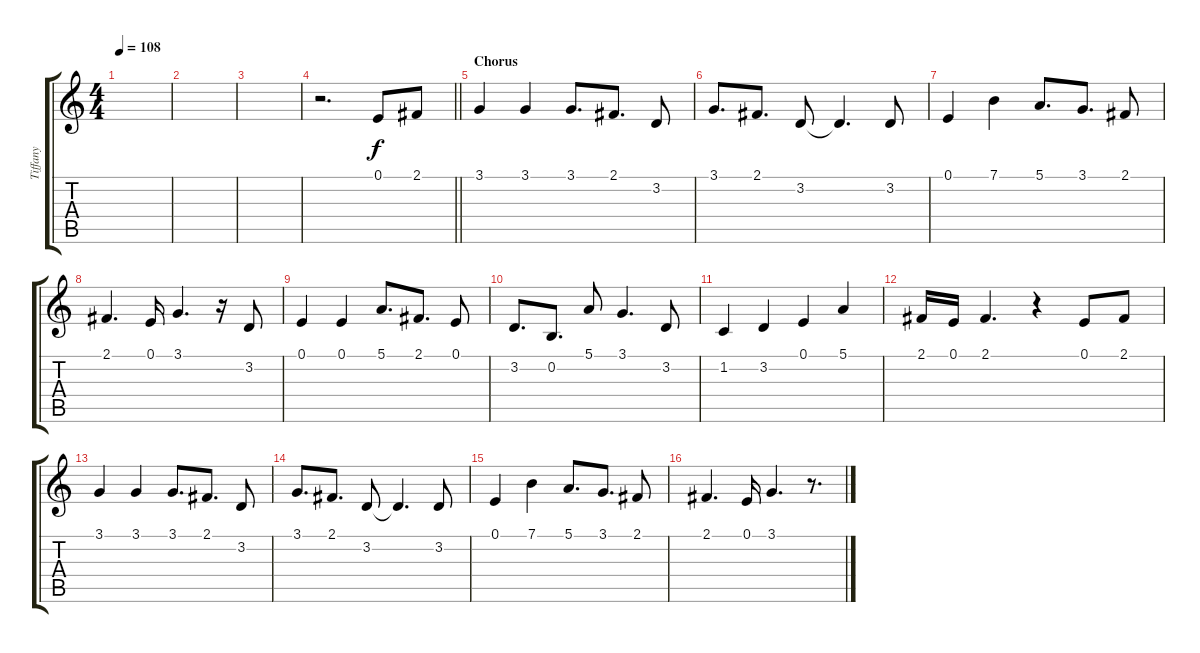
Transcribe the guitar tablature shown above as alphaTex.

\track ("Tiffany" "Tiffany") {instrument sopranosax}
\staff {score tabs}
\tuning (E4 B3 G3 D3 A2 E2) {hide}
\ts (4 4)
\tempo 108
\clef g2
\ks c
|
|
|
\barLineRight lightlight
r.2{d volume 8} 0.1.8 2.1.8 |
\section ("" "Chorus")
3.1.4 3.1.4 3.1.8{d} 2.1.8{d} 3.2.8 |
3.1.8{d} 2.1.8{d} 3.2.8 3.2{t}.4{d} 3.2.8 |
0.1.4 7.1.4 5.1.8{d} 3.1.8{d} 2.1.8 |
2.1.4{d} 0.1.16 3.1.4{d} r.16 3.2.8 |
0.1.4 0.1.4 5.1.8{d} 2.1.8{d} 0.1.8 |
3.2.8{d} 0.2.8{d} 5.1.8 3.1.4{d} 3.2.8 |
1.2.4 3.2.4 0.1.4 5.1.4 |
2.1.16 0.1.16 2.1.4{d} r.4 0.1.8 2.1.8 |
3.1.4 3.1.4 3.1.8{d} 2.1.8{d} 3.2.8 |
3.1.8{d} 2.1.8{d} 3.2.8 3.2{t}.4{d} 3.2.8 |
0.1.4 7.1.4 5.1.8{d} 3.1.8{d} 2.1.8 |
2.1.4{d} 0.1.16 3.1.4{d} r.8{d}
